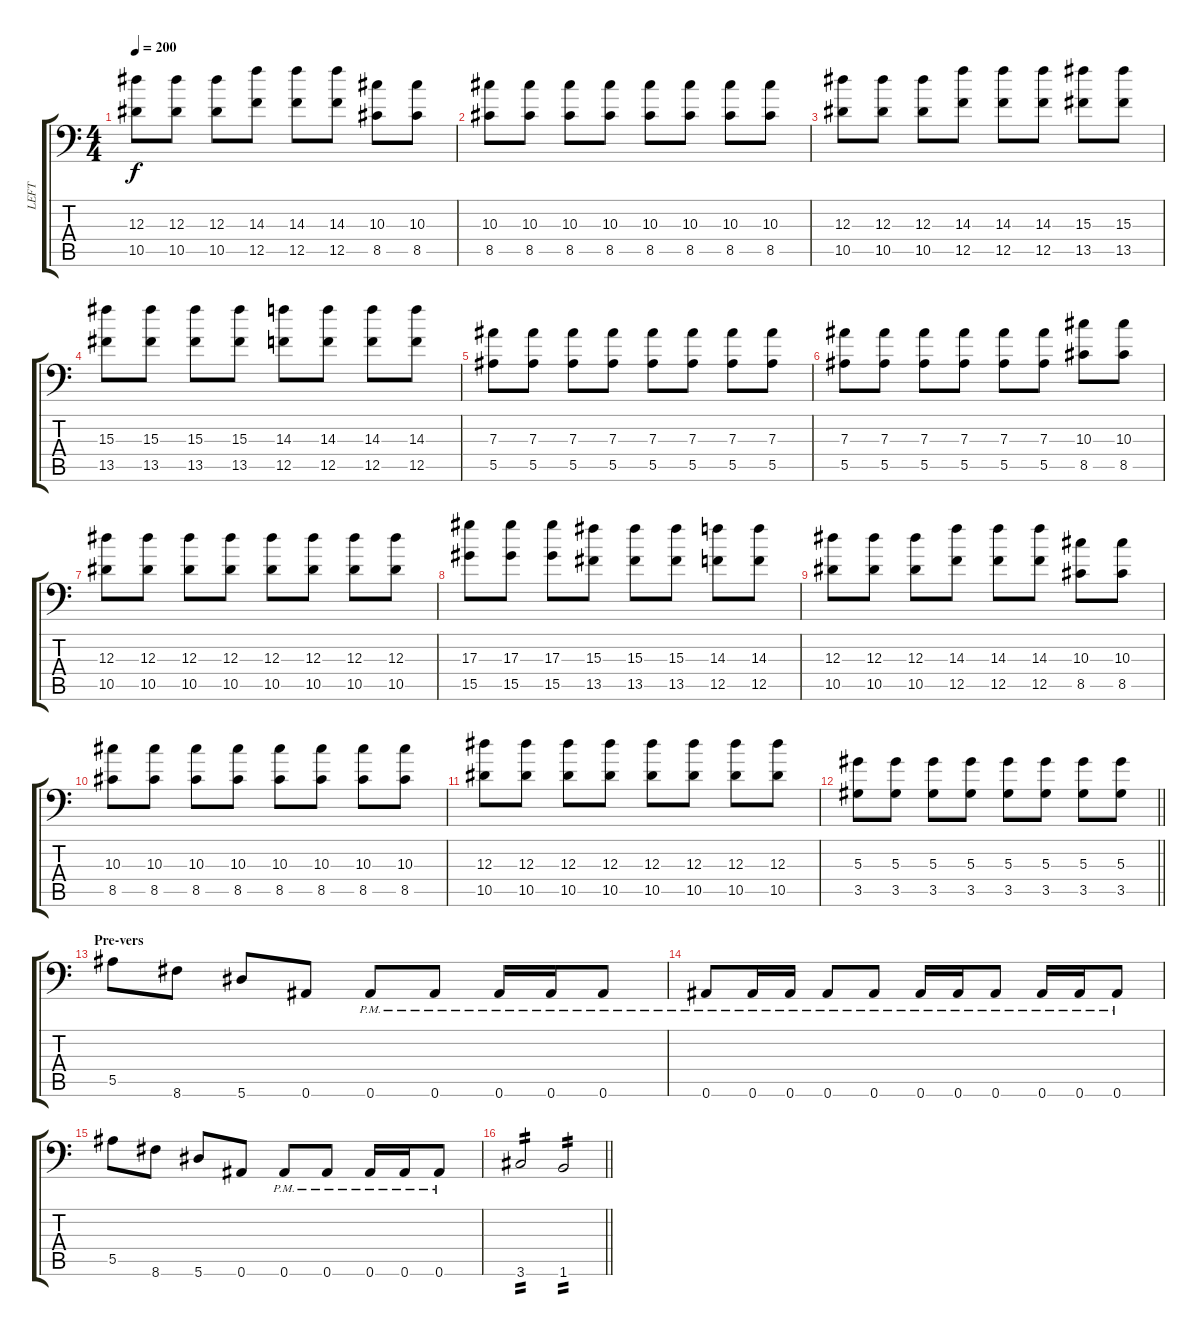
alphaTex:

\track ("LEFT" "LEFT") {instrument overdrivenguitar}
\staff {score tabs}
\tuning (C4 G3 Eb3 Bb2 F2 Bb1) {hide}
\ts (4 4)
\tempo 200
\clef f4
\ks c
(12.3 10.5).8{dy f} (12.3 10.5).8 (12.3 10.5).8 (14.3 12.5).8 (14.3 12.5).8 (14.3 12.5).8 (10.3 8.5).8 (10.3 8.5).8 |
(10.3 8.5).8 (10.3 8.5).8 (10.3 8.5).8 (10.3 8.5).8 (10.3 8.5).8 (10.3 8.5).8 (10.3 8.5).8 (10.3 8.5).8 |
(12.3 10.5).8 (12.3 10.5).8 (12.3 10.5).8 (14.3 12.5).8 (14.3 12.5).8 (14.3 12.5).8 (15.3 13.5).8 (15.3 13.5).8 |
(15.3 13.5).8 (15.3 13.5).8 (15.3 13.5).8 (15.3 13.5).8 (14.3 12.5).8 (14.3 12.5).8 (14.3 12.5).8 (14.3 12.5).8 |
(7.3 5.5).8 (7.3 5.5).8 (7.3 5.5).8 (7.3 5.5).8 (7.3 5.5).8 (7.3 5.5).8 (7.3 5.5).8 (7.3 5.5).8 |
(7.3 5.5).8 (7.3 5.5).8 (7.3 5.5).8 (7.3 5.5).8 (7.3 5.5).8 (7.3 5.5).8 (10.3 8.5).8 (10.3 8.5).8 |
(12.3 10.5).8 (12.3 10.5).8 (12.3 10.5).8 (12.3 10.5).8 (12.3 10.5).8 (12.3 10.5).8 (12.3 10.5).8 (12.3 10.5).8 |
(17.3 15.5).8 (17.3 15.5).8 (17.3 15.5).8 (15.3 13.5).8 (15.3 13.5).8 (15.3 13.5).8 (14.3 12.5).8 (14.3 12.5).8 |
(12.3 10.5).8 (12.3 10.5).8 (12.3 10.5).8 (14.3 12.5).8 (14.3 12.5).8 (14.3 12.5).8 (10.3 8.5).8 (10.3 8.5).8 |
(10.3 8.5).8 (10.3 8.5).8 (10.3 8.5).8 (10.3 8.5).8 (10.3 8.5).8 (10.3 8.5).8 (10.3 8.5).8 (10.3 8.5).8 |
(12.3 10.5).8 (12.3 10.5).8 (12.3 10.5).8 (12.3 10.5).8 (12.3 10.5).8 (12.3 10.5).8 (12.3 10.5).8 (12.3 10.5).8 |
\barLineRight lightlight
(5.3 3.5).8 (5.3 3.5).8 (5.3 3.5).8 (5.3 3.5).8 (5.3 3.5).8 (5.3 3.5).8 (5.3 3.5).8 (5.3 3.5).8 |
\section ("" "Pre-vers")
5.5.8 8.6.8 5.6.8 0.6.8 0.6{pm}.8 0.6{pm}.8 0.6{pm}.16 0.6{pm}.16 0.6{pm}.8 |
0.6{pm}.8 0.6{pm}.16 0.6{pm}.16 0.6{pm}.8 0.6{pm}.8 0.6{pm}.16 0.6{pm}.16 0.6{pm}.8 0.6{pm}.16 0.6{pm}.16 0.6{pm}.8 |
5.5.8 8.6.8 5.6.8 0.6.8 0.6{pm}.8 0.6{pm}.8 0.6{pm}.16 0.6{pm}.16 0.6{pm}.8 |
\barLineRight lightlight
3.6.2{tp 2} 1.6.2{tp 2}
